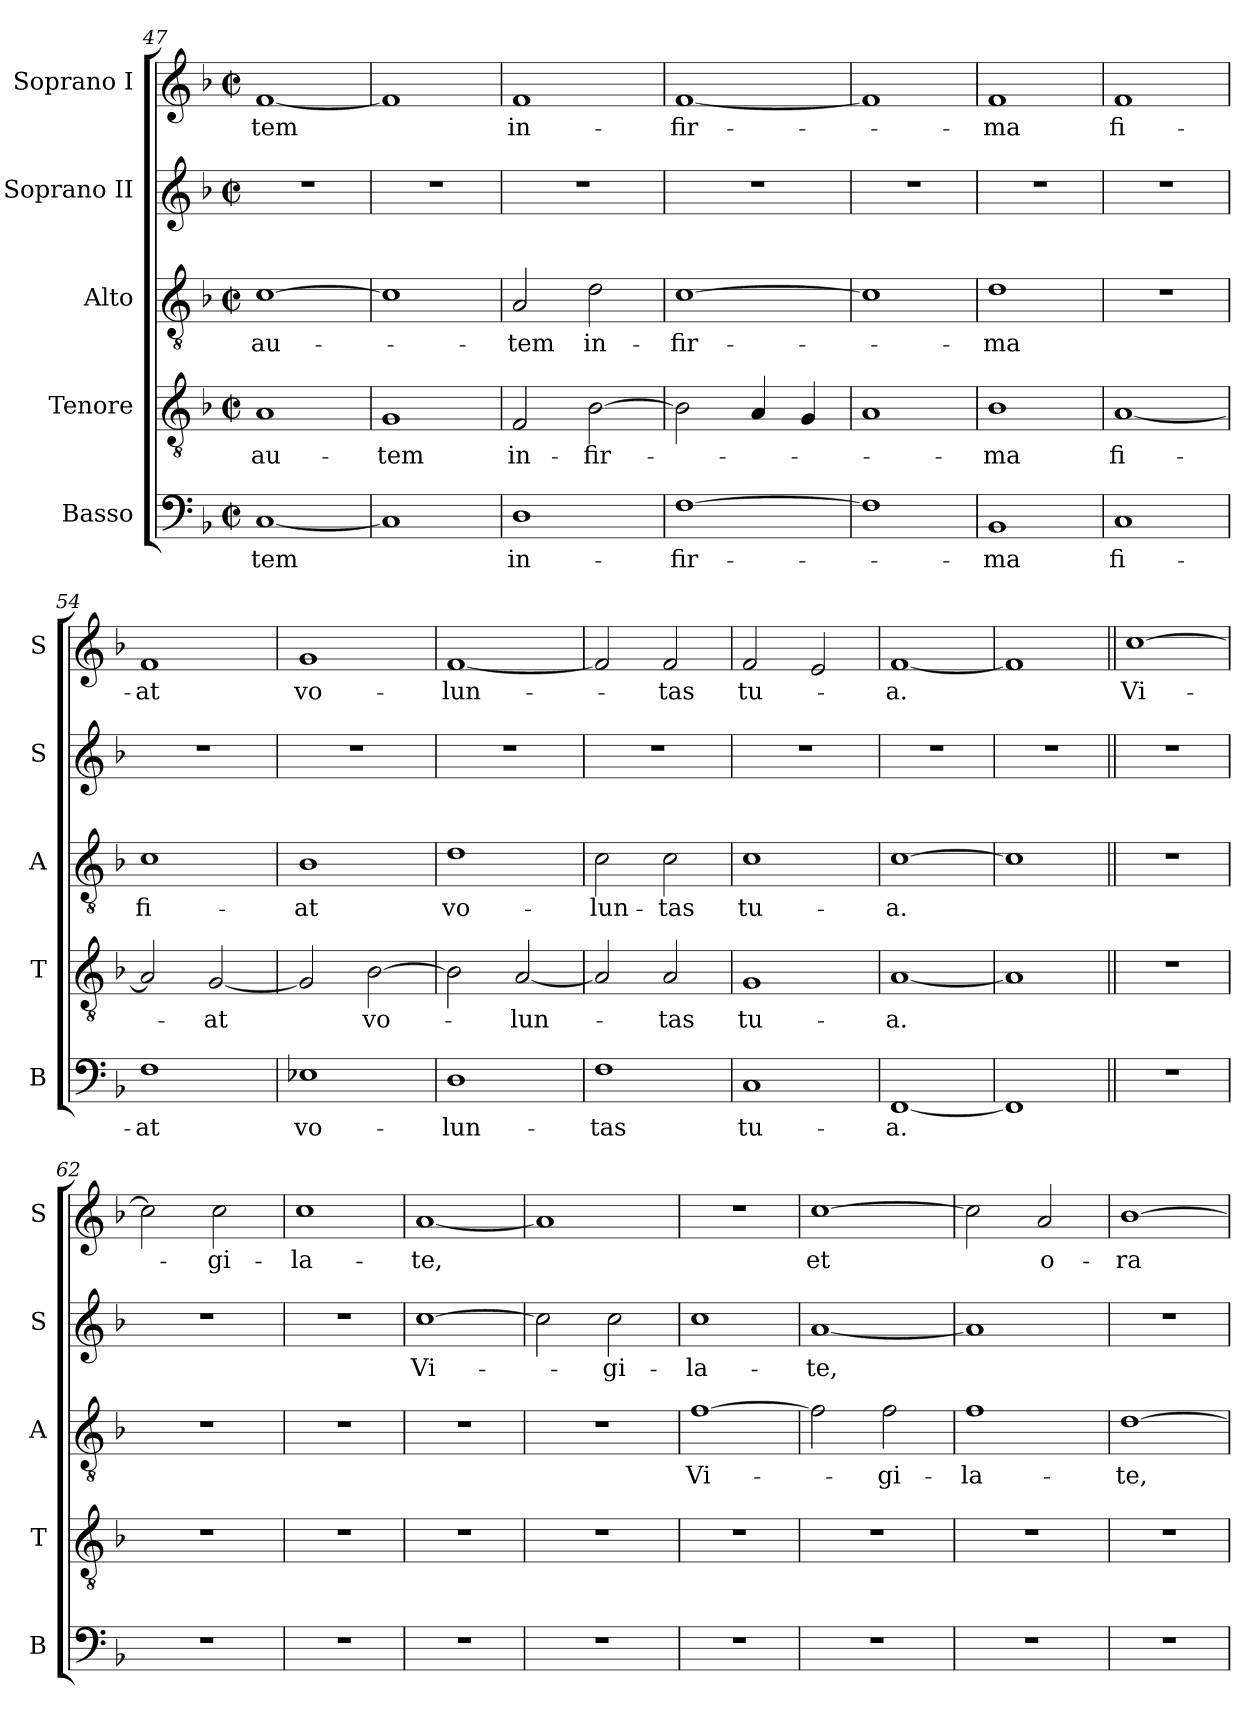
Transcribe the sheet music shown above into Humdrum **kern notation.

**kern	**text	**kern	**text	**kern	**text	**kern	**text	**kern	**text
*part5	*part5	*part4	*part4	*part3	*part3	*part2	*part2	*part1	*part1
*staff5	*staff5	*staff4	*staff4	*staff3	*staff3	*staff2	*staff2	*staff1	*staff1
*I"Basso	*	*I"Tenore	*	*I"Alto	*	*I"Soprano II	*	*I"Soprano I	*
*I'B	*	*I'T	*	*I'A	*	*I'S	*	*I'S	*
*clefF4	*	*clefGv2	*	*clefGv2	*	*clefG2	*	*clefG2	*
*k[b-]	*	*k[b-]	*	*k[b-]	*	*k[b-]	*	*k[b-]	*
*M2/2	*	*M2/2	*	*M2/2	*	*M2/2	*	*M2/2	*
*met(c|)	*	*met(c|)	*	*met(c|)	*	*met(c|)	*	*met(c|)	*
=47	=47	=47	=47	=47	=47	=47	=47	=47	=47
[1C	-tem	1A	au-	[1c	au-	1r	.	[1f	-tem
=48	=48	=48	=48	=48	=48	=48	=48	=48	=48
1C]	.	1G	-tem	1c]	.	1r	.	1f]	.
=49	=49	=49	=49	=49	=49	=49	=49	=49	=49
1D	in-	2F/	in-	2A/	-tem	1r	.	1f	in-
.	.	[2B-\	-fir-	2d\	in-	.	.	.	.
=50	=50	=50	=50	=50	=50	=50	=50	=50	=50
[1F	-fir-	2B-\]	.	[1c	-fir-	1r	.	[1f	-fir-
.	.	4A/	.	.	.	.	.	.	.
.	.	4G/	.	.	.	.	.	.	.
=51	=51	=51	=51	=51	=51	=51	=51	=51	=51
1F]	.	1A	.	1c]	.	1r	.	1f]	.
=52	=52	=52	=52	=52	=52	=52	=52	=52	=52
1BB-	-ma	1B-	-ma	1d	-ma	1r	.	1f	-ma
=53	=53	=53	=53	=53	=53	=53	=53	=53	=53
1C	fi-	[1A	fi-	1r	.	1r	.	1f	fi-
=54	=54	=54	=54	=54	=54	=54	=54	=54	=54
1F	-at	2A/]	.	1c	fi-	1r	.	1f	-at
.	.	[2G/	-at	.	.	.	.	.	.
=55	=55	=55	=55	=55	=55	=55	=55	=55	=55
1E-X	vo-	2G/]	.	1B-	-at	1r	.	1g	vo-
.	.	[2B-\	vo-	.	.	.	.	.	.
=56	=56	=56	=56	=56	=56	=56	=56	=56	=56
1D	-lun-	2B-\]	.	1d	vo-	1r	.	[1f	-lun-
.	.	[2A/	-lun-	.	.	.	.	.	.
=57	=57	=57	=57	=57	=57	=57	=57	=57	=57
1F	-tas	2A/]	.	2c\	-lun-	1r	.	2f/]	.
.	.	2A/	-tas	2c\	-tas	.	.	2f/	-tas
=58	=58	=58	=58	=58	=58	=58	=58	=58	=58
1C	tu-	1G	tu-	1c	tu-	1r	.	2f/	tu-
.	.	.	.	.	.	.	.	2e/	.
=59	=59	=59	=59	=59	=59	=59	=59	=59	=59
[1FF	-a.	[1A	-a.	[1c	-a.	1r	.	[1f	-a.
=60	=60	=60	=60	=60	=60	=60	=60	=60	=60
1FF]	.	1A]	.	1c]	.	1r	.	1f]	.
=61||	=61||	=61||	=61||	=61||	=61||	=61||	=61||	=61||	=61||
1r	.	1r	.	1r	.	1r	.	[1cc	Vi-
=62	=62	=62	=62	=62	=62	=62	=62	=62	=62
1r	.	1r	.	1r	.	1r	.	2cc\]	.
.	.	.	.	.	.	.	.	2cc\	-gi-
=63	=63	=63	=63	=63	=63	=63	=63	=63	=63
1r	.	1r	.	1r	.	1r	.	1cc	-la-
=64	=64	=64	=64	=64	=64	=64	=64	=64	=64
1r	.	1r	.	1r	.	[1cc	Vi-	[1a	-te,
=65	=65	=65	=65	=65	=65	=65	=65	=65	=65
1r	.	1r	.	1r	.	2cc\]	.	1a]	.
.	.	.	.	.	.	2cc\	-gi-	.	.
=66	=66	=66	=66	=66	=66	=66	=66	=66	=66
1r	.	1r	.	[1f	Vi-	1cc	-la-	1r	.
=67	=67	=67	=67	=67	=67	=67	=67	=67	=67
1r	.	1r	.	2f\]	.	[1a	-te,	[1cc	et
.	.	.	.	2f\	-gi-	.	.	.	.
=68	=68	=68	=68	=68	=68	=68	=68	=68	=68
1r	.	1r	.	1f	-la-	1a]	.	2cc\]	.
.	.	.	.	.	.	.	.	2a/	o-
=69	=69	=69	=69	=69	=69	=69	=69	=69	=69
1r	.	1r	.	[1d	-te,	1r	.	[1b-	-ra-
=	=	=	=	=	=	=	=	=	=
*-	*-	*-	*-	*-	*-	*-	*-	*-	*-
